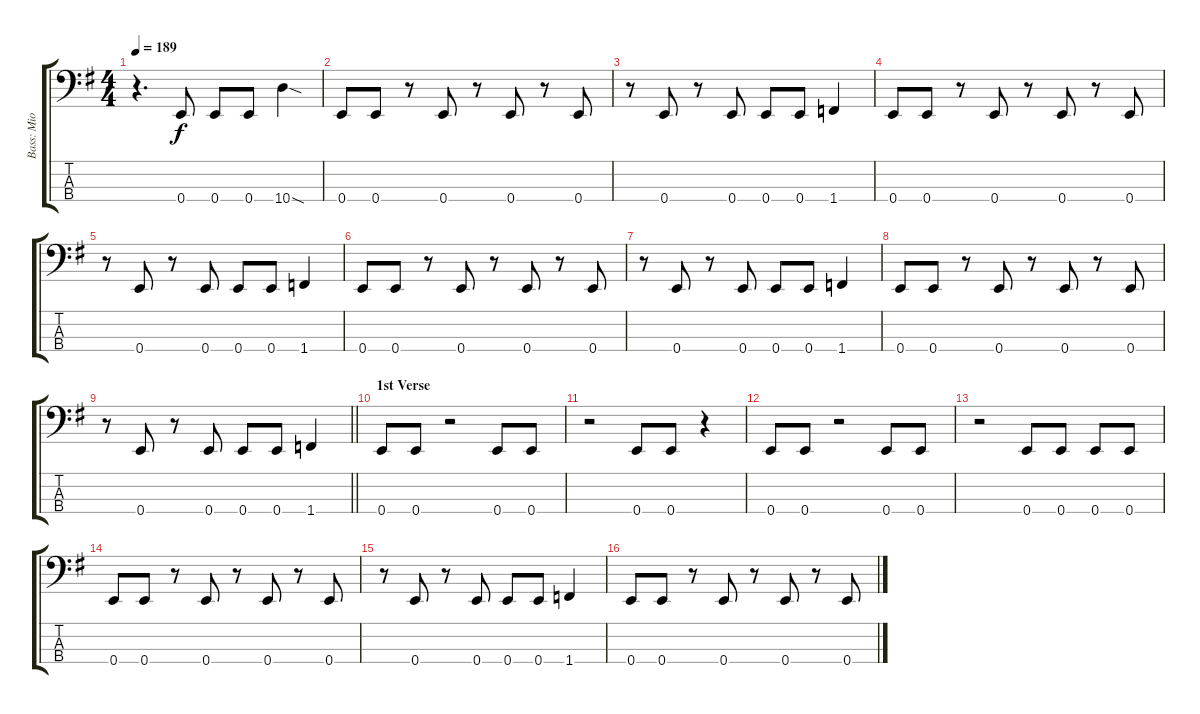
\track ("Bass: Mio Akiyama" "Bass: Mio ") {instrument electricbassfinger}
\staff {score tabs}
\tuning (G2 D2 A1 E1) {hide}
\ts (4 4)
\tempo 189
\clef f4
\ks g
r.4{d dy f} 0.4.8 0.4.8 0.4.8 10.4{sod}.4 |
0.4.8 0.4.8 r.8 0.4.8 r.8 0.4.8 r.8 0.4.8 |
r.8 0.4.8 r.8 0.4.8 0.4.8 0.4.8 1.4.4 |
0.4.8 0.4.8 r.8 0.4.8 r.8 0.4.8 r.8 0.4.8 |
r.8 0.4.8 r.8 0.4.8 0.4.8 0.4.8 1.4.4 |
0.4.8 0.4.8 r.8 0.4.8 r.8 0.4.8 r.8 0.4.8 |
r.8 0.4.8 r.8 0.4.8 0.4.8 0.4.8 1.4.4 |
0.4.8 0.4.8 r.8 0.4.8 r.8 0.4.8 r.8 0.4.8 |
\barLineRight lightlight
r.8 0.4.8 r.8 0.4.8 0.4.8 0.4.8 1.4.4 |
\section ("" "1st Verse")
0.4.8 0.4.8 r.2 0.4.8 0.4.8 |
r.2 0.4.8 0.4.8 r.4 |
0.4.8 0.4.8 r.2 0.4.8 0.4.8 |
r.2 0.4.8 0.4.8 0.4.8 0.4.8 |
0.4.8 0.4.8 r.8 0.4.8 r.8 0.4.8 r.8 0.4.8 |
r.8 0.4.8 r.8 0.4.8 0.4.8 0.4.8 1.4.4 |
0.4.8 0.4.8 r.8 0.4.8 r.8 0.4.8 r.8 0.4.8
